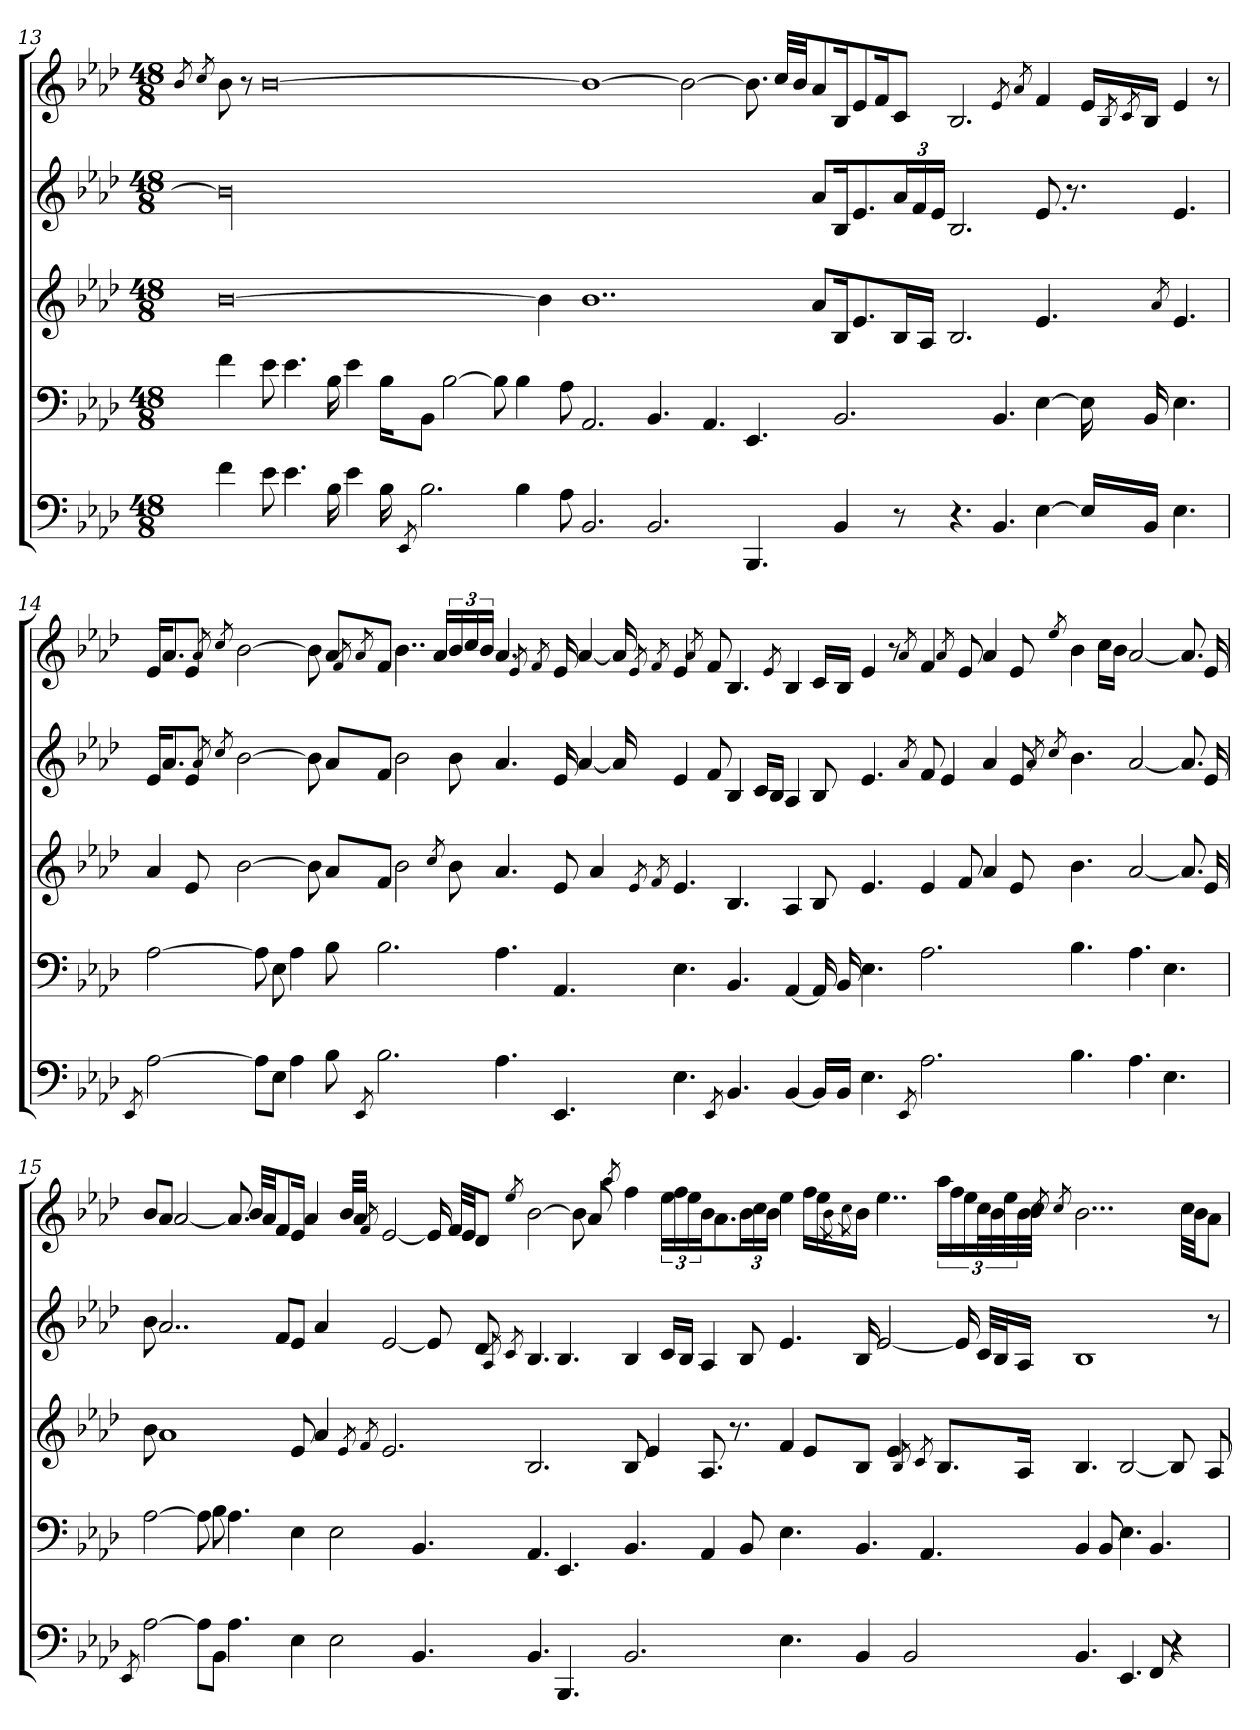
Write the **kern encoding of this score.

**kern	**kern	**kern	**kern	**kern
*part5	*part4	*part3	*part2	*part1
*staff5	*staff4	*staff3	*staff2	*staff1
*clefF4	*clefF4	*clefG2	*clefG2	*clefG2
*k[b-e-a-d-]	*k[b-e-a-d-]	*k[b-e-a-d-]	*k[b-e-a-d-]	*k[b-e-a-d-]
*M48/8	*M48/8	*M48/8	*M48/8	*M48/8
=13	=13	=13	=13	=13
.	.	.	.	8qb-
.	.	.	.	8qcc
4f	4f	[0b-	00b-]	8b-
.	.	.	.	8r
8e-	8e-	.	.	[0b-
4.e-	4.e-	.	.	.
16B-	16B-	.	.	.
4e-	4e-	.	.	.
16B-	16B-\KL	.	.	.
8qEE-	.	.	.	.
2.B-	8BB-\J	.	.	.
.	[2B-	.	.	.
.	8B-]	.	.	.
4B-	4B-	.	.	.
.	.	4b-]	.	.
8A-	8A-	.	.	.
2.BB-	2.AA-	1..b-	.	1b-_
2.BB-	4.BB-	.	.	.
.	.	.	.	2b-_
.	4.AA-	.	.	.
4.BBB-	4.EE-	.	.	8.b-]
.	.	.	.	32cc/LLL
.	.	.	.	32b-/JJ
.	.	8a-/L	8a-/L	8a-/
4BB-	2.BB-	16B-/K	16B-/K	16B-/K
.	.	8.e-/	8.e-/	8e-/
.	.	.	.	16f/K
8r	.	16B-/L	24a-/L	8c/J
.	.	.	24f/	.
.	.	16A-/JJ	.	.
.	.	.	24e-/JJ	.
4.r	.	2.B-	2.B-	2.B-
4.BB-	4.BB-	.	.	.
.	.	.	.	8qe-
.	.	.	.	8qa-
[4E-	[4E-	4.e-	8.e-	4f
.	.	.	8.r	.
16E-/LL]	16E-]	.	.	16e-/LL
.	.	.	.	8qB-/
.	.	.	.	8qc/
16BB-/JJ	16BB-	.	.	16B-/JJ
.	.	8qa-	.	.
4.E-	4.E-	4.e-	4.e-	4e-
.	.	.	.	8r
=14	=14	=14	=14	=14
8qEE-	.	.	.	.
[2A-	[2A-	4a-	16e-/KL	16e-/KL
.	.	.	8.a-/	8.a-/
.	.	8e-	8e-/J	8e-/J
.	.	.	8qa-	8qa-
.	.	.	8qcc	8qcc
.	.	[2b-	[2b-	[2b-
8A-\L]	8A-]	.	.	.
8E-\J	8E-	.	.	.
4A-	4A-	.	.	.
.	.	8b-]	8b-]	8b-]
8B-	8B-	8a-/L	8a-/L	8a-/L
.	.	.	.	8qf/
8qEE-	.	.	.	8qa-/
2.B-	2.B-	8f/J	8f/J	8f/J
.	.	2b-	2b-	4..b-
.	.	.	.	16a-/LL
.	.	8qcc	.	.
.	.	8b-	8b-	24b-/
.	.	.	.	24cc/
.	.	.	.	24b-/JJ
4.A-	4.A-	4.a-	4.a-	4.a-
.	.	.	.	8qe-
.	.	.	.	8qf
4.EE-	4.AA-	8e-	16e-	16e-
.	.	.	[4a-	[4a-
.	.	4a-	.	.
.	.	.	16a-]	16a-]
.	.	8qe-	.	8qe-
.	.	8qf	.	8qf
4.E-	4.E-	4.e-	4e-	4e-
.	.	.	.	8qa-
.	.	.	8f	8f
8qEE-	.	.	.	.
4.BB-	4.BB-	4.B-	4B-	4.B-
.	.	.	16c/LL	.
.	.	.	16B-/JJ	.
.	.	.	.	8qe-
[4BB-	[4AA-	4A-	4A-	4B-
16BB-/LL]	16AA-]	8B-	8B-	16c/LL
16BB-/JJ	16BB-	.	.	16B-/JJ
4.E-	4.E-	4.e-	4.e-	4e-
.	.	.	.	8r
8qEE-	.	.	8qa-	8qa-
2.A-	2.A-	4e-	8f	4f
.	.	.	4e-	.
.	.	.	.	8qa-
.	.	8f	.	8e-
.	.	4a-	4a-	4a-
.	.	8e-	8e-	8e-
.	.	.	8qa-	.
.	.	.	8qcc	8qee-
4.B-	4.B-	4.b-	4.b-	4b-
.	.	.	.	16cc\LL
.	.	.	.	16b-\JJ
4.A-	4.A-	[2a-	[2a-	[2a-
4.E-	4.E-	.	.	.
.	.	8.a-]	8.a-]	8.a-]
.	.	16e-	16e-	16e-
=15	=15	=15	=15	=15
8qEE-	.	.	.	.
[2A-	[2A-	8b-	8b-	8b-/L
.	.	1a-	2..a-	8a-/J
.	.	.	.	[2a-
8A-\L]	8A-]	.	.	.
8BB-\J	8B-	.	.	.
4.A-	4.A-	.	.	8.a-]
.	.	.	.	32b-/LLL
.	.	.	.	32a-/JJ
.	.	.	8f/L	8f/
4E-	4E-	8e-	8e-/J	16e-/Jk
.	.	.	.	4a-
.	.	4a-	4a-	.
2E-	2E-	.	.	.
.	.	.	.	32b-/LLL
.	.	.	.	32a-/JJJ
.	.	8qe-	.	.
.	.	8qf	.	8qf
.	.	2.e-	[2e-	[2e-
4.BB-	4.BB-	.	.	.
.	.	.	8e-]	16e-]
.	.	.	.	32f/LLL
.	.	.	.	32e-/JJ
.	.	.	8d-	8d-/J
.	.	.	8qA-	.
.	.	.	8qc	8qee-
4.BB-	4.AA-	2.B-	4.B-	[2b-
4.BBB-	4.EE-	.	4.B-	.
.	.	.	.	8b-]
.	.	.	.	8a-
.	.	.	.	8qaa-
2.BB-	4.BB-	8B-	4B-	4ff
.	.	4e-	.	.
.	.	.	16c/LL	24ee-\LL
.	.	.	.	24ff\
.	.	.	16B-/JJ	.
.	.	.	.	24ee-\
.	4AA-	8.A-	4A-	16b-\J
.	.	.	.	8.a-\
.	.	8.r	.	.
.	8BB-	.	8B-	24b-\L
.	.	.	.	24cc\
.	.	.	.	24b-\JJ
4.E-	4.E-	4f	4.e-	4ee-
.	.	8e-/L	.	16ff\LL
.	.	.	.	16ee-\
.	.	.	.	8qb-\
.	.	.	.	8qcc\
4BB-	4.BB-	8B-/J	16B-	16b-\JJ
.	.	.	[2e-	4..ee-
.	.	4.e-	.	.
2BB-	.	.	.	.
.	4.AA-	.	.	.
.	.	8qB-	.	.
.	.	8qc	.	.
.	.	8.B-/L	.	24aa-\LL
.	.	.	.	24ff\
.	.	.	16e-]	.
.	.	.	.	24ee-\
.	.	.	32c/LLL	48cc\L
.	.	.	.	48b-\
.	.	.	32B-/J	.
.	.	.	.	48ee-\
.	.	16A-/Jk	16A-/JJ	32b-\
.	.	.	.	32cc\JJJ
.	.	.	.	8qb-
.	.	.	.	8qcc
4.BB-	4BB-	4.B-	1B-	2...b-
.	8BB-	.	.	.
4.EE-	4.E-	[2B-	.	.
8FF	4.BB-	.	.	.
4r	.	8B-]	.	.
.	.	.	.	32cc\LLL
.	.	.	.	32b-\JJ
.	.	8A-	8r	8a-\J
=	=	=	=	=
*-	*-	*-	*-	*-
